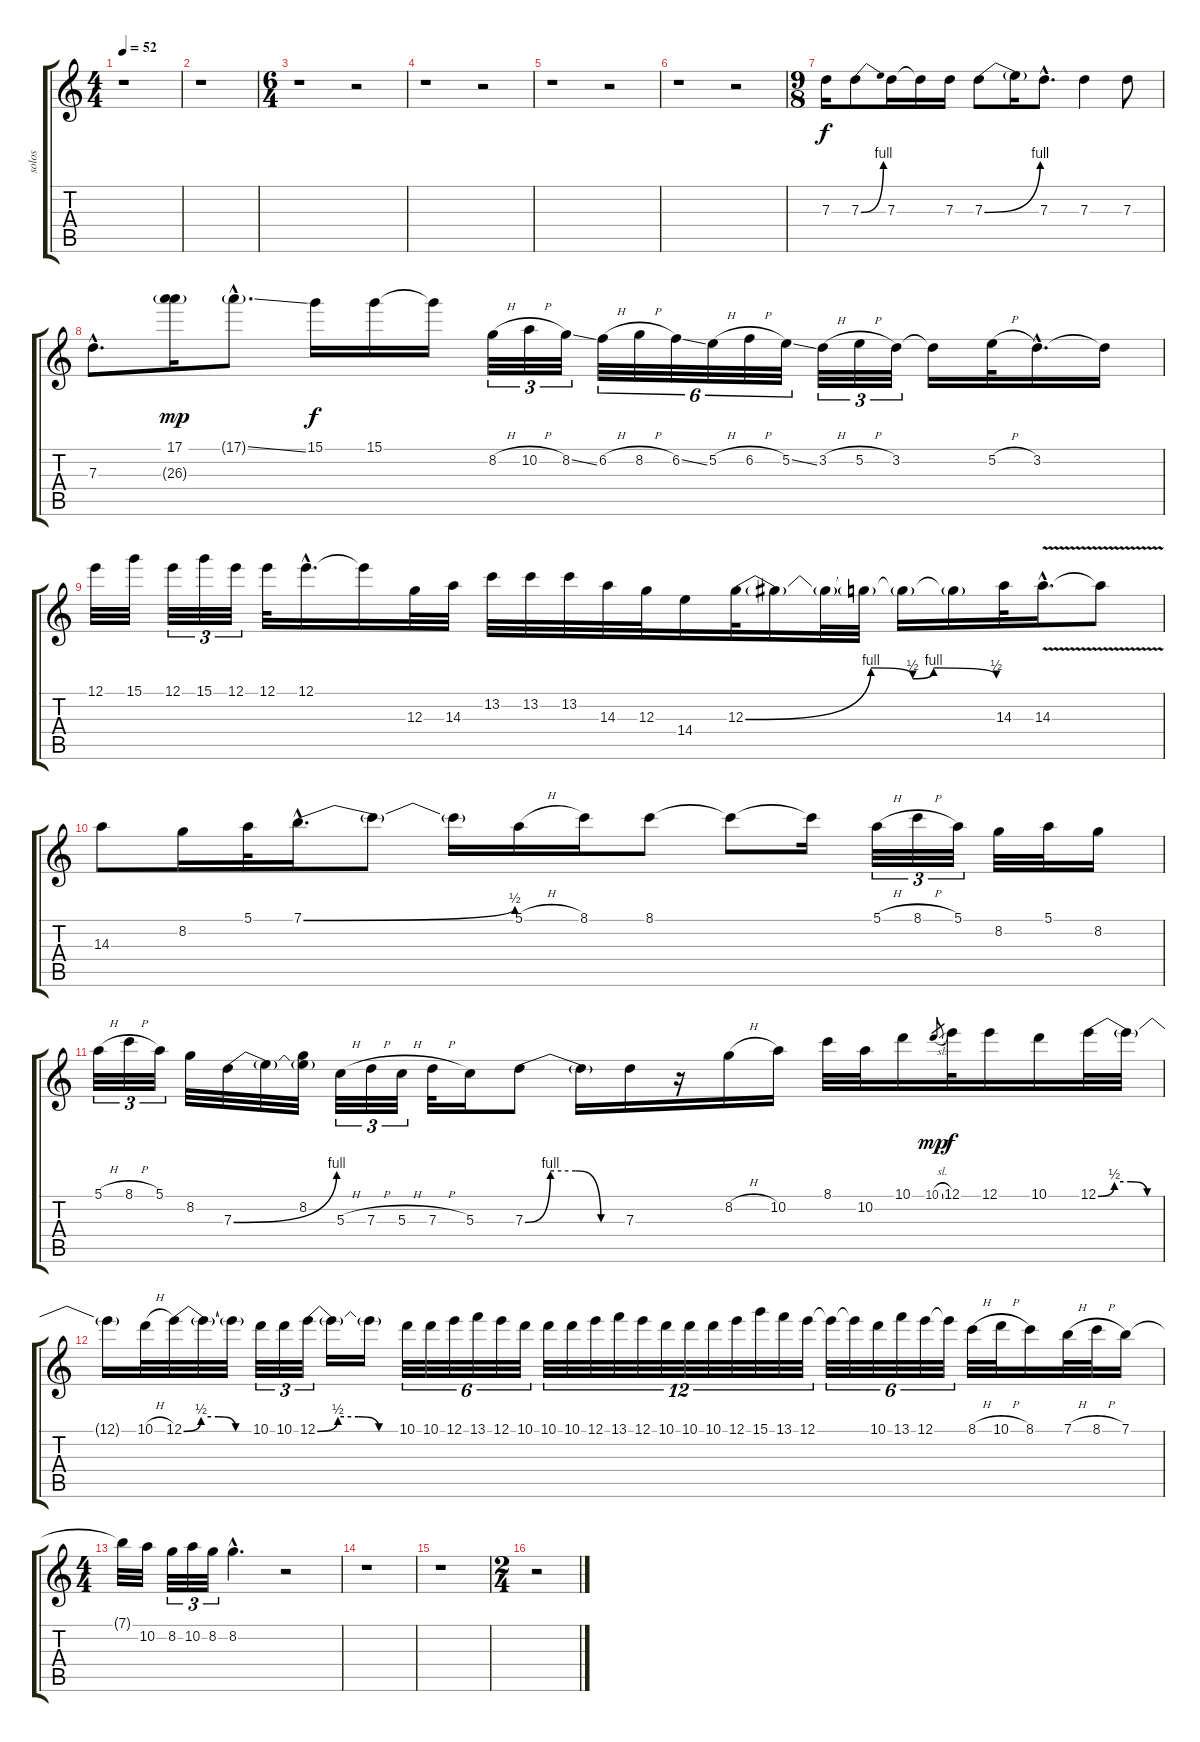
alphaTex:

\track ("solos" "solos") {instrument overdrivenguitar}
\staff {score tabs}
\tuning (E4 B3 G3 D3 A2 D2) {hide}
\ts (4 4)
\tempo 52
\clef g2
\ks c
r.1{dy f} |
r.1 |
\ts (6 4)
r.1 r.2 |
r.1 r.2 |
r.1 r.2 |
r.1 r.2 |
\ts (9 8)
7.3.16 7.3{be (bend 0 0 60 4)}.8 7.3.16 7.3{t}.16 7.3.16 7.3{be (bend 0 0 60 4)}.8 7.3{t}.16 7.3{hac}.8{d} 7.3.4 7.3.8 |
7.3{hac}.8{d} (17.1 26.3{g}).16{dy mp} 17.1{ss g hac}.8{d} 15.1.16{dy f} 15.1.16 15.1{t}.16 8.2{h}.32{tu (3 2)} 10.2{h}.32{tu (3 2)} 8.2{ss}.32{tu (3 2)} 6.2{h}.32{tu (6 4)} 8.2{h}.32{tu (6 4)} 6.2{ss}.32{tu (6 4)} 5.2{h}.32{tu (6 4)} 6.2{h}.32{tu (6 4)} 5.2{ss}.32{tu (6 4)} 3.2{h}.32{tu (3 2)} 5.2{h}.32{tu (3 2)} 3.2.32{tu (3 2)} 3.2{t}.16 5.2{h}.32 3.2{hac}.16{d} 3.2{t}.16 |
12.1.32 15.1.32 12.1.32{tu (3 2)} 15.1.32{tu (3 2)} 12.1.32{tu (3 2)} 12.1.32 12.1{hac}.16{d} 12.1{t}.16 12.3.32 14.3.32 13.2.32 13.2.32 13.2.32 14.3.32 12.3.32 14.4.16 12.3{be (custom 0 0 30 4 40 2 45 4 60 2)}.32 12.3{t}.16 12.3{t}.32 12.3{t}.32 12.3{t}.16 12.3{t}.16 14.3.32 14.3{v hac}.16{d} 14.3{t}.8 |
14.3.8 8.2.16 5.1.32 7.1{be (bend 0 0 60 2) hac}.16{d} 7.1{t}.8 7.1{t}.16 5.1{h}.16 8.1.16 8.1.8 8.1{t}.8 8.1{t}.16 5.1{h}.32{tu (3 2)} 8.1{h}.32{tu (3 2)} 5.1.32{tu (3 2)} 8.2.32 5.1.32 8.2.16 |
5.1{h}.32{tu (3 2)} 8.1{h}.32{tu (3 2)} 5.1.32{tu (3 2)} 8.2.32 7.3{be (bend 0 0 60 4)}.32 7.3{t}.32 (8.2 7.3{t}).32 5.3{h}.32{tu (3 2)} 7.3{h}.32{tu (3 2)} 5.3{h}.32{tu (3 2)} 7.3{h}.32 5.3.16 7.3{be (custom 0 0 15 4 30 4 45 0 60 0)}.8 7.3{t}.16 7.3.16 r.16 8.2{h}.16 10.2.16 8.1.32 10.2.32 10.1.16 10.1{sl}.8{gr dy mp} 12.1.32{dy f} 12.1.16 10.1.16 12.1{be (custom 0 0 15 2 30 2 45 0 60 0)}.32 12.1{t}.32 |
12.1{t}.16 10.1{h}.32 12.1{be (custom 0 0 15 2 30 2 45 0 60 0)}.32 12.1{t}.32 12.1{t}.32 10.1.32{tu (3 2)} 10.1.32{tu (3 2)} 12.1{be (custom 0 0 15 2 30 2 45 0 60 0)}.32{tu (3 2)} 12.1{t}.16 12.1{t}.16 10.1.32{tu (6 4)} 10.1.32{tu (6 4)} 12.1.32{tu (6 4)} 13.1.32{tu (6 4)} 12.1.32{tu (6 4)} 10.1.32{tu (6 4)} 10.1.32{tu (12 8)} 10.1.32{tu (12 8)} 12.1.32{tu (12 8)} 13.1.32{tu (12 8)} 12.1.32{tu (12 8)} 10.1.32{tu (12 8)} 10.1.32{tu (12 8)} 10.1.32{tu (12 8)} 12.1.32{tu (12 8)} 15.1.32{tu (12 8)} 13.1.32{tu (12 8)} 12.1.32{tu (12 8)} 12.1{t}.32{tu (6 4)} 12.1{t}.32{tu (6 4)} 10.1.32{tu (6 4)} 13.1.32{tu (6 4)} 12.1.32{tu (6 4)} 12.1{t}.32{tu (6 4)} 8.1{h}.32 10.1{h}.32 8.1.16 7.1{h}.32 8.1{h}.32 7.1.16 |
\ts (4 4)
7.1{t}.32 10.2.32 8.2.32{tu (3 2)} 10.2.32{tu (3 2)} 8.2.32{tu (3 2)} 8.2{hac}.4{d} r.2 |
r.1 |
r.1 |
\ts (2 4)
r.2
